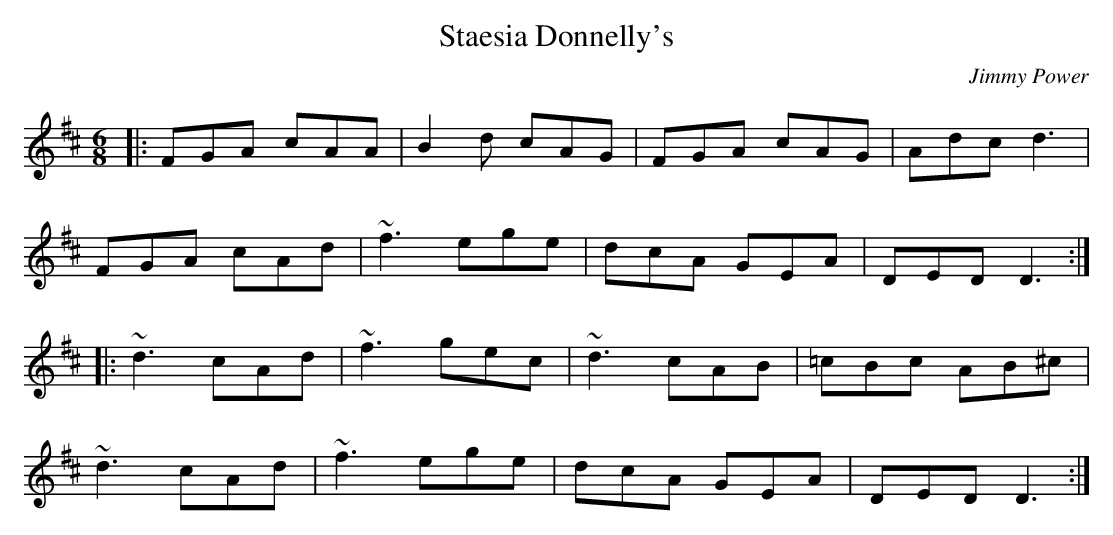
X:1
T:Staesia Donnelly's
C:Jimmy Power
M:6/8
K:D
|: FGA cAA | B2d cAG | FGA cAG | Adc d3 |
FGA cAd | ~f3 ege | dcA GEA | DED D3 :|
|: ~d3 cAd | ~f3 gec | ~d3 cAB | =cBc AB^c |
~d3 cAd | ~f3 ege | dcA GEA | DED D3 :|
